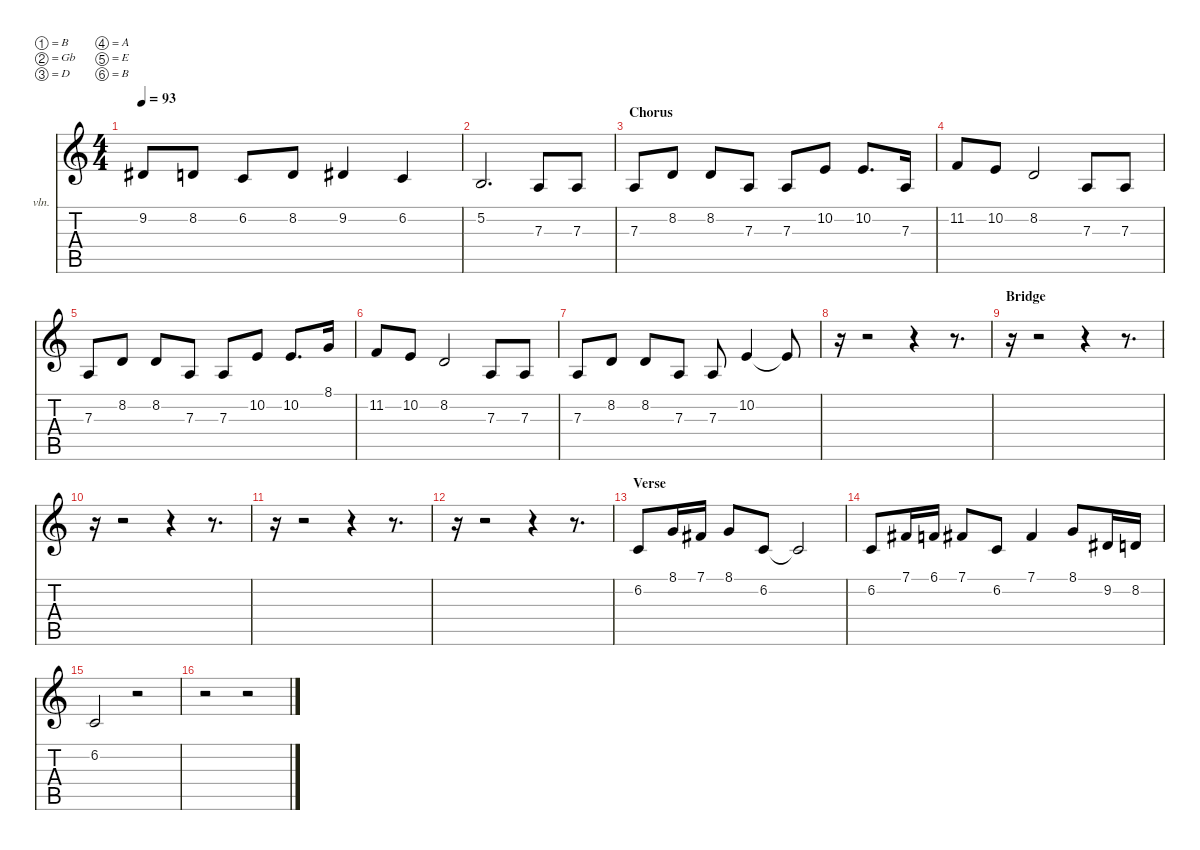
\defaultSystemsLayout 4
\hideDynamics
\bracketExtendMode nobrackets
\firstSystemTrackNameOrientation horizontal
\otherSystemsTrackNameOrientation horizontal
\track ("Vocals" "vln.") {instrument synthstrings1}
\staff {score tabs}
\tuning (B3 Gb3 D3 A2 E2 B1)
\ts (4 4)
\scale
0.948516
\tempo 93
\accidentals auto
\clef g2
\ottava regular
\simile none
\ks c
9.2{acc #}.8{dy f beam Up} 8.2.8{beam Up} 6.2.8{beam Up} 8.2.8{beam Up} 9.2{acc #}.4{beam Up} 6.2.4{beam Up} |
\scale
1.09919 5.2.2{d beam Up} 7.3.8{beam Up} 7.3.8{beam Up} |
\section ("" "Chorus")
\scale
0.977463 7.3.8{beam Up} 8.2.8{beam Up} 8.2.8{beam Up} 7.3.8{beam Up} 7.3.8{beam Up} 10.2.8{beam Up} 10.2.8{d beam Up} 7.3.16{beam Up} |
\scale
0.945884 11.2.8{beam Up} 10.2.8{beam Up} 8.2.2{beam Up} 7.3.8{beam Up} 7.3.8{beam Up} |
\scale
0.977463 7.3.8{beam Up} 8.2.8{beam Up} 8.2.8{beam Up} 7.3.8{beam Up} 7.3.8{beam Up} 10.2.8{beam Up} 10.2.8{d beam Up} 8.1.16{beam Up} |
\scale
1.06761 11.2.8{beam Up} 10.2.8{beam Up} 8.2.2{beam Up} 7.3.8{beam Up} 7.3.8{beam Up} |
\scale
0.977463 7.3.8{beam Up} 8.2.8{beam Up} 8.2.8{beam Up} 7.3.8{beam Up} 7.3.8{beam Up} 10.2.4{beam Up} 10.2{t}.8{beam Up} |
\scale
0.977463 r.16{beam Down} r.2{beam Down} r.4{beam Down} r.8{d beam Down} |
\section ("" "Bridge")
\scale
0.977463 r.16{beam Down} r.2{beam Down} r.4{beam Down} r.8{d beam Down} |
\scale
1.09129 r.16{beam Down} r.2{beam Down} r.4{beam Down} r.8{d beam Down} |
\scale
0.969568 r.16{beam Down} r.2{beam Down} r.4{beam Down} r.8{d beam Down} |
\scale
0.969568 r.16{beam Down} r.2{beam Down} r.4{beam Down} r.8{d beam Down} |
\section ("" "Verse")
\scale
0.969568 6.2.8{beam Up} 8.1.16{beam Up} 7.1{acc #}.16{beam Up} 8.1.8{beam Up} 6.2.8{beam Up} 6.2{t}.2{beam Up} |
\scale
1.09129 6.2.8{beam Up} 7.1{acc #}.16{beam Up} 6.1.16{beam Up} 7.1{acc #}.8{beam Up} 6.2.8{beam Up} 7.1{acc #}.4{beam Up} 8.1.8{beam Up} 9.2{acc #}.16{beam Up} 8.2.16{beam Up} |
\scale
0.969568 6.2.2{beam Up} r.2{beam Up} |
\scale
0.969568 r.2{beam Down} r.2{beam Down}
